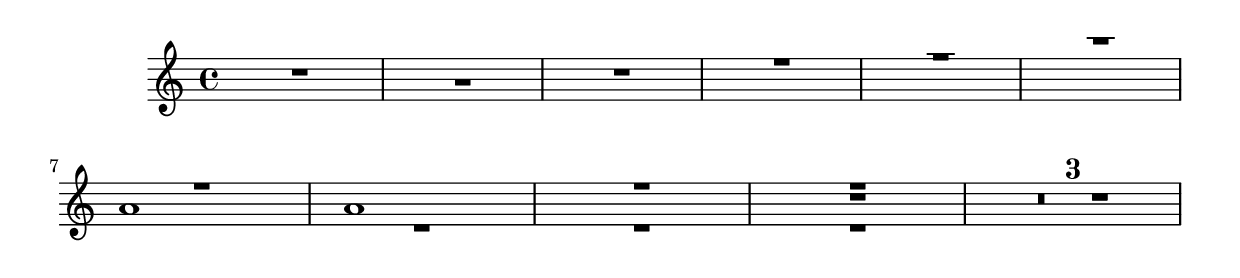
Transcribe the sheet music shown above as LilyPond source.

%% http://lsr.di.unimi.it/LSR/Item?id=591
%% see also http://lilypond.org/doc/v2.18/Documentation/notation/writing-rests#full-measure-rests

\relative c'' {
  % Multi-measure rests by default are set under the fourth line
  R1
  % They can be moved using an override
  \override MultiMeasureRest.staff-position = #-2
  R1
  \override MultiMeasureRest.staff-position = #0
  R1
  \override MultiMeasureRest.staff-position = #2
  R1
  \override MultiMeasureRest.staff-position = #3
  R1
  \override MultiMeasureRest.staff-position = #6
  R1
  \revert MultiMeasureRest.staff-position
  \break

  % In two Voices, odd-numbered voices are under the top line
  << { R1 } \\ { a1 } >>
  % Even-numbered voices are under the bottom line
  << { a1 } \\ { R1 } >>
  % Multi-measure rests in both voices remain separate
  << { R1 } \\ { R1 } >>

  % Separating multi-measure rests in more than two voices
  % requires an override
  << { R1 } \\ { R1 } \\
     \once \override MultiMeasureRest.staff-position = #0
     { R1 }
  >>

  % Using compressed bars in multiple voices requires another override
  % in all voices to avoid multiple instances being printed
  \compressFullBarRests
  <<
   \revert MultiMeasureRest.direction
    { R1*3 }
    \\
   \revert MultiMeasureRest.direction
    { R1*3 }
  >>
}
